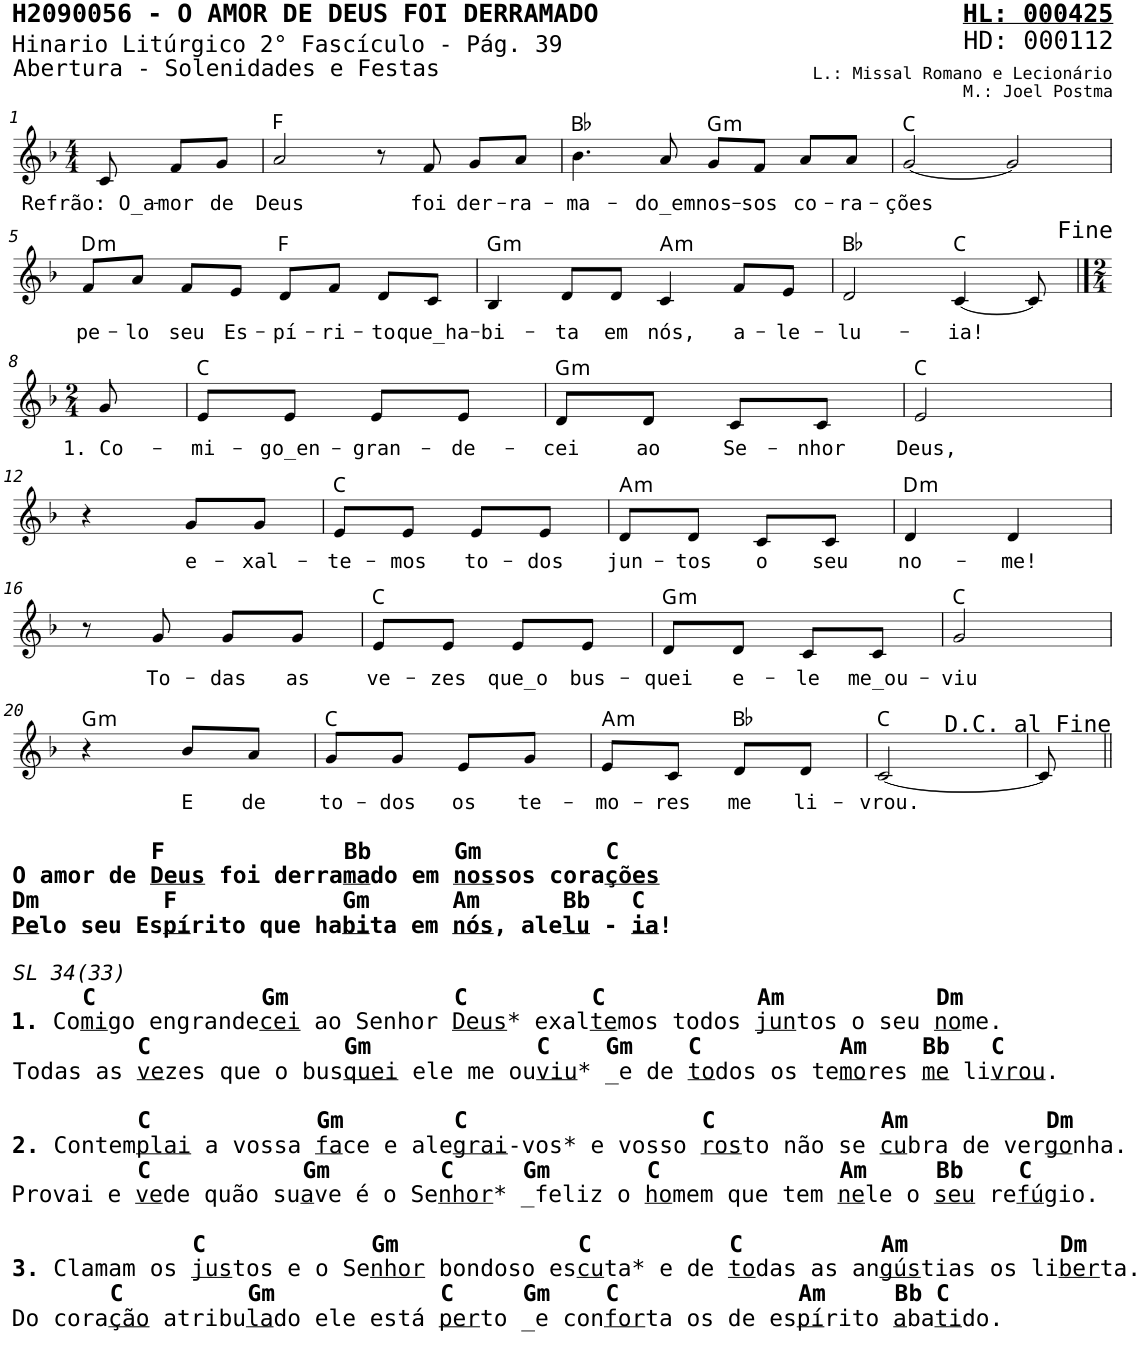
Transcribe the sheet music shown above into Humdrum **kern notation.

**kern	**text	**harte
*part1	*part1	*part1
*staff1	*staff1	*
*I"Voz	*	*
*I'V	*	*
*stria5	*	*
*clefG2	*	*
*k[b-]	*	*
*M4/4	*	*
=1	=1	=1
!	!LO:LY:b	!
8c/	Refrão: O_a-	.
!	!LO:LY:b	!
8f/L	-mor	.
!	!LO:LY:b	!
8g/J	de	.
=2	=2	=2
!	!LO:LY:b	!
2a/	Deus	F:maj
8r	.	.
!	!LO:LY:b	!
8f/	foi	.
!	!LO:LY:b	!
8g/L	der-	.
!	!LO:LY:b	!
8a/J	-ra-	.
=3	=3	=3
!	!LO:LY:b	!
4.b-\	-ma-	Bb:maj
!	!LO:LY:b	!
8a/	-do_em	.
!	!LO:LY:b	!LO:H:kt=m
8g/L	nos-	G:min
!	!LO:LY:b	!
8f/J	-sos	.
!	!LO:LY:b	!
8a/L	co-	.
!	!LO:LY:b	!
8a/J	-ra-	.
=4	=4	=4
!	!LO:LY:b	!
[2g/	-ções	C:maj
2g/]	.	.
!!LO:LB:g=z
=5	=5	=5
!	!LO:LY:b	!LO:H:kt=m
8f/L	pe-	D:min
!	!LO:LY:b	!
8a/J	-lo	.
!	!LO:LY:b	!
8f/L	seu	.
!	!LO:LY:b	!
8e/J	Es-	.
!	!LO:LY:b	!
8d/L	-pí-	F:maj
!	!LO:LY:b	!
8f/J	-ri-	.
!	!LO:LY:b	!
8d/L	-to	.
!	!LO:LY:b	!
8c/J	que_ha-	.
=6	=6	=6
!	!LO:LY:b	!LO:H:kt=m
4B-/	-bi-	G:min
!	!LO:LY:b	!
8d/L	-ta	.
!	!LO:LY:b	!
8d/J	em	.
!	!LO:LY:b	!LO:H:kt=m
4c/	nós,	A:min
!	!LO:LY:b	!
8f/L	a-	.
!	!LO:LY:b	!
8e/J	-le-	.
=7	=7	=7
!	!LO:LY:b	!
2d/	-lu-	Bb:maj
!	!LO:LY:b	!
[4c/	-ia!	C:maj
8c/]	.	.
!!LO:LB:g=z
==8	==8	==8
*M2/4	*	*
!	!LO:LY:b	!
8g/	1. Co-	.
=9	=9	=9
!	!LO:LY:b	!
8e/L	-mi-	C:maj
!	!LO:LY:b	!
8e/J	-go_en-	.
!	!LO:LY:b	!
8e/L	-gran-	.
!	!LO:LY:b	!
8e/J	-de-	.
=10	=10	=10
!	!LO:LY:b	!LO:H:kt=m
8d/L	-cei	G:min
!	!LO:LY:b	!
8d/J	ao	.
!	!LO:LY:b	!
8c/L	Se-	.
!	!LO:LY:b	!
8c/J	-nhor	.
=11	=11	=11
!	!LO:LY:b	!
2e/	Deus,	C:maj
!!LO:LB:g=z
=12	=12	=12
4r	.	.
!	!LO:LY:b	!
8g/L	e-	.
!	!LO:LY:b	!
8g/J	-xal-	.
=13	=13	=13
!	!LO:LY:b	!
8e/L	-te-	C:maj
!	!LO:LY:b	!
8e/J	-mos	.
!	!LO:LY:b	!
8e/L	to-	.
!	!LO:LY:b	!
8e/J	-dos	.
=14	=14	=14
!	!LO:LY:b	!LO:H:kt=m
8d/L	jun-	A:min
!	!LO:LY:b	!
8d/J	-tos	.
!	!LO:LY:b	!
8c/L	o	.
!	!LO:LY:b	!
8c/J	seu	.
=15	=15	=15
!	!LO:LY:b	!LO:H:kt=m
4d/	no-	D:min
!	!LO:LY:b	!
4d/	-me!	.
!!LO:LB:g=z
=16	=16	=16
8r	.	.
!	!LO:LY:b	!
8g/	To-	.
!	!LO:LY:b	!
8g/L	-das	.
!	!LO:LY:b	!
8g/J	as	.
=17	=17	=17
!	!LO:LY:b	!
8e/L	ve-	C:maj
!	!LO:LY:b	!
8e/J	-zes	.
!	!LO:LY:b	!
8e/L	que_o	.
!	!LO:LY:b	!
8e/J	bus-	.
=18	=18	=18
!	!LO:LY:b	!LO:H:kt=m
8d/L	-quei	G:min
!	!LO:LY:b	!
8d/J	e-	.
!	!LO:LY:b	!
8c/L	-le	.
!	!LO:LY:b	!
8c/J	me_ou-	.
=19	=19	=19
!	!LO:LY:b	!
2g/	-viu	C:maj
!!LO:LB:g=z
=20	=20	=20
!LO:TX:b:B:t=F             Bb      Gm         C	!	!
!LO:TX:b:t=O amor de	!	!
!LO:TX:b:t=Deus	!	!
!LO:TX:b:t=foi derra	!	!
!LO:TX:b:t=ma	!	!
!LO:TX:b:t=do em	!	!
!LO:TX:b:t=nos	!	!
!LO:TX:b:t=sos cora	!	!
!LO:TX:b:t=ções	!	!
!LO:TX:b:t=Dm         F            Gm      Am      Bb   C	!	!
!LO:TX:b:t=Pe	!	!
!LO:TX:b:t=lo seu Es	!	!
!LO:TX:b:t=pí	!	!
!LO:TX:b:t=rito que ha	!	!
!LO:TX:b:t=bi	!	!
!LO:TX:b:t=ta em	!	!
!LO:TX:b:t=nós	!	!
!LO:TX:b:t=, ale	!	!
!LO:TX:b:t=lu	!	!
!LO:TX:b:t=-	!	!
!LO:TX:b:t=ia	!	!
!LO:TX:b:t=!	!	!
!LO:TX:b:i:t=SL 34(33)	!	!
!LO:TX:b:B:t=C            Gm            C         C           Am           Dm	!	!
!LO:TX:b:t=1.	!	!
!LO:TX:b:t=Co	!	!
!LO:TX:b:t=mi	!	!
!LO:TX:b:t=go engrande	!	!
!LO:TX:b:t=cei	!	!
!LO:TX:b:t=ao Senhor	!	!
!LO:TX:b:t=Deus	!	!
!LO:TX:b:t=* exal	!	!
!LO:TX:b:t=te	!	!
!LO:TX:b:t=mos todos	!	!
!LO:TX:b:t=jun	!	!
!LO:TX:b:t=tos o seu	!	!
!LO:TX:b:t=no	!	!
!LO:TX:b:t=me.	!	!
!LO:TX:b:B:t=C              Gm            C    Gm    C          Am    Bb   C	!	!
!LO:TX:b:t=Todas as	!	!
!LO:TX:b:t=ve	!	!
!LO:TX:b:t=zes que o bus	!	!
!LO:TX:b:t=quei	!	!
!LO:TX:b:t=ele me ou	!	!
!LO:TX:b:t=viu	!	!
!LO:TX:b:t=* _e de	!	!
!LO:TX:b:t=to	!	!
!LO:TX:b:t=dos os te	!	!
!LO:TX:b:t=mo	!	!
!LO:TX:b:t=res	!	!
!LO:TX:b:t=me	!	!
!LO:TX:b:t=li	!	!
!LO:TX:b:t=vrou	!	!
!LO:TX:b:t=.	!	!
!LO:TX:b:B:t=C            Gm        C                 C            Am          Dm	!	!
!LO:TX:b:t=2.	!	!
!LO:TX:b:t=Contem	!	!
!LO:TX:b:t=plai	!	!
!LO:TX:b:t=a vossa	!	!
!LO:TX:b:t=fa	!	!
!LO:TX:b:t=ce e ale	!	!
!LO:TX:b:t=grai	!	!
!LO:TX:b:t=-vos* e vosso	!	!
!LO:TX:b:t=ros	!	!
!LO:TX:b:t=to não se	!	!
!LO:TX:b:t=cu	!	!
!LO:TX:b:t=bra de ver	!	!
!LO:TX:b:t=go	!	!
!LO:TX:b:t=nha.	!	!
!LO:TX:b:B:t=C           Gm        C     Gm       C             Am     Bb    C	!	!
!LO:TX:b:t=Provai e	!	!
!LO:TX:b:t=ve	!	!
!LO:TX:b:t=de quão su	!	!
!LO:TX:b:t=a	!	!
!LO:TX:b:t=ve é o Se	!	!
!LO:TX:b:t=nhor	!	!
!LO:TX:b:t=* _feliz o	!	!
!LO:TX:b:t=ho	!	!
!LO:TX:b:t=mem que tem	!	!
!LO:TX:b:t=ne	!	!
!LO:TX:b:t=le o	!	!
!LO:TX:b:t=seu	!	!
!LO:TX:b:t=re	!	!
!LO:TX:b:t=fú	!	!
!LO:TX:b:t=gio.	!	!
!LO:TX:b:B:t=C            Gm             C          C          Am           Dm	!	!
!LO:TX:b:t=3.	!	!
!LO:TX:b:t=Clamam os	!	!
!LO:TX:b:t=jus	!	!
!LO:TX:b:t=tos e o Se	!	!
!LO:TX:b:t=nhor	!	!
!LO:TX:b:t=bondoso es	!	!
!LO:TX:b:t=cu	!	!
!LO:TX:b:t=ta* e de	!	!
!LO:TX:b:t=to	!	!
!LO:TX:b:t=das as an	!	!
!LO:TX:b:t=gús	!	!
!LO:TX:b:t=tias os li	!	!
!LO:TX:b:t=ber	!	!
!LO:TX:b:t=ta.	!	!
!LO:TX:b:B:t=C         Gm            C     Gm    C             Am     Bb C	!	!
!LO:TX:b:t=Do cora	!	!
!LO:TX:b:t=ção	!	!
!LO:TX:b:t=atribu	!	!
!LO:TX:b:t=la	!	!
!LO:TX:b:t=do ele está	!	!
!LO:TX:b:t=per	!	!
!LO:TX:b:t=to _e con	!	!
!LO:TX:b:t=for	!	!
!LO:TX:b:t=ta os de es	!	!
!LO:TX:b:t=pí	!	!
!LO:TX:b:t=rito	!	!
!LO:TX:b:t=a	!	!
!LO:TX:b:t=ba	!	!
!LO:TX:b:t=ti	!	!
!LO:TX:b:t=do.	!	!LO:H:kt=m
4r	.	G:min
!	!LO:LY:b	!
8b-/L	E	.
!	!LO:LY:b	!
8a/J	de	.
=21	=21	=21
!	!LO:LY:b	!
8g/L	to-	C:maj
!	!LO:LY:b	!
8g/J	-dos	.
!	!LO:LY:b	!
8e/L	os	.
!	!LO:LY:b	!
8g/J	te-	.
=22	=22	=22
!	!LO:LY:b	!LO:H:kt=m
8e/L	-mo-	A:min
!	!LO:LY:b	!
8c/J	-res	.
!	!LO:LY:b	!
8d/L	me	Bb:maj
!	!LO:LY:b	!
8d/J	li-	.
=23	=23	=23
!	!LO:LY:b	!
[2c/	-vrou.	C:maj
=24	=24	=24
8c/]	.	.
=||	=||	=||
*-	*-	*-
